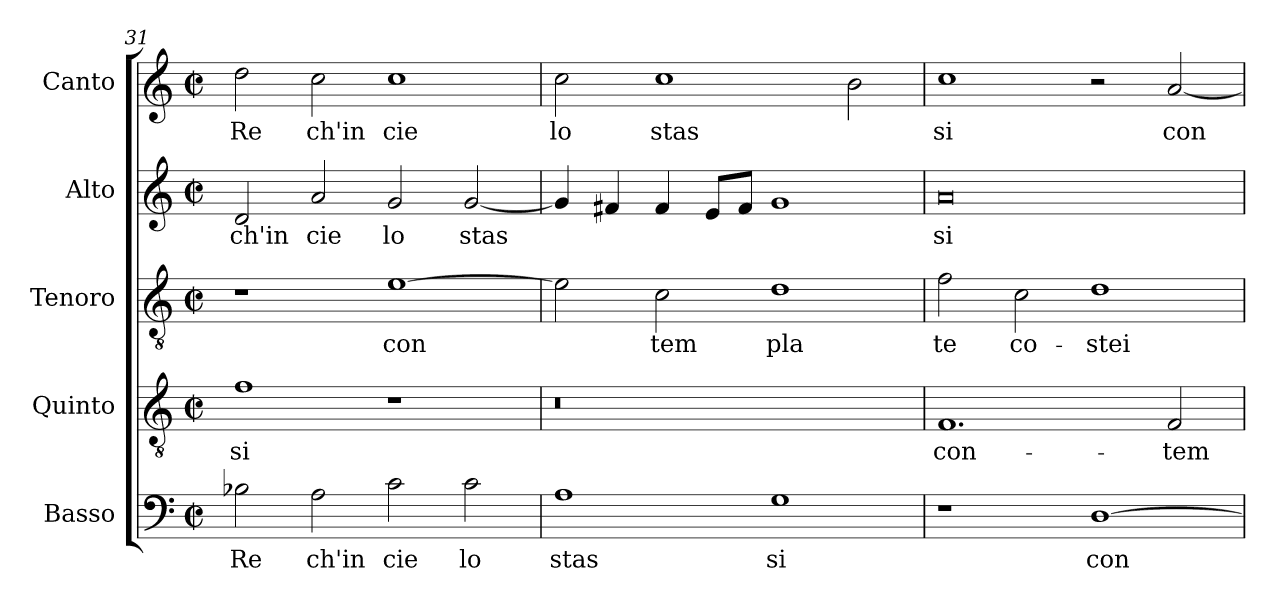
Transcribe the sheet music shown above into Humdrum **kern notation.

**kern	**text	**kern	**text	**kern	**text	**kern	**text	**kern	**text
*part5	*part5	*part4	*part4	*part3	*part3	*part2	*part2	*part1	*part1
*staff5	*staff5	*staff4	*staff4	*staff3	*staff3	*staff2	*staff2	*staff1	*staff1
*I"Basso	*	*I"Quinto	*	*I"Tenoro	*	*I"Alto	*	*I"Canto	*
*clefF4	*	*clefGv2	*	*clefGv2	*	*clefG2	*	*clefG2	*
*	*	*	*	*k[]	*	*	*	*	*
*	*	*	*	*C:	*	*	*	*	*
*M2/2	*	*M2/2	*	*M2/2	*	*M2/2	*	*M2/2	*
*met(c|)	*	*met(c|)	*	*met(c|)	*	*met(c|)	*	*met(c|)	*
=31	=31	=31	=31	=31	=31	=31	=31	=31	=31
!	!LO:LY:b:cj	!	!LO:LY:b:cj	!	!	!	!LO:LY:b:cj	!	!LO:LY:b:cj
2B-X\	Re	1f	si	1r	.	2d/	ch'in	2dd\	Re
!	!LO:LY:b:cj	!	!	!	!	!	!LO:LY:b:cj	!	!LO:LY:b:cj
2A\	ch'in	.	.	.	.	2a/	cie	2cc\	ch'in
!	!LO:LY:b:cj	!	!	!	!LO:LY:b:cj	!	!LO:LY:b:cj	!	!LO:LY:b:cj
2c\	cie	1r	.	[>1e	con	2g/	lo	1cc	cie
!	!LO:LY:b:cj	!	!	!	!	!	!LO:LY:b	!	!
2c\	lo	.	.	.	.	[<2g/	stas	.	.
=32	=32	=32	=32	=32	=32	=32	=32	=32	=32
!	!LO:LY:b:cj	!	!	!	!	!	!	!	!LO:LY:b:cj
1A	stas	0r	.	2e\]	.	4g/]	.	2cc\	lo
.	.	.	.	.	.	4f#/	.	.	.
!	!	!	!	!	!LO:LY:b:cj	!	!	!	!LO:LY:b
.	.	.	.	2c\	tem	4f#/	.	1cc	stas
.	.	.	.	.	.	8e/L	.	.	.
.	.	.	.	.	.	8f#/J	.	.	.
!	!LO:LY:b:cj	!	!	!	!LO:LY:b:cj	!	!	!	!
1G	si	.	.	1d	pla	1g	.	.	.
.	.	.	.	.	.	.	.	2b\	.
!!LO:PB:g=z
=33	=33	=33	=33	=33	=33	=33	=33	=33	=33
!	!	!	!LO:LY:b:cj	!	!LO:LY:b:cj	!	!LO:LY:b:cj	!	!LO:LY:b:cj
1r	.	1.F	con-	2f\	te	0a	si	1cc	si
!	!	!	!	!	!LO:LY:b:cj	!	!	!	!
.	.	.	.	2c\	co-	.	.	.	.
!	!LO:LY:b:cj	!	!	!	!LO:LY:b:cj	!	!	!	!
[>1D	con	.	.	1d	-stei	.	.	2r	.
!	!	!	!LO:LY:b:cj	!	!	!	!	!	!LO:LY:b
.	.	2F/	-tem-	.	.	.	.	[<2a/	con
=	=	=	=	=	=	=	=	=	=
*-	*-	*-	*-	*-	*-	*-	*-	*-	*-
